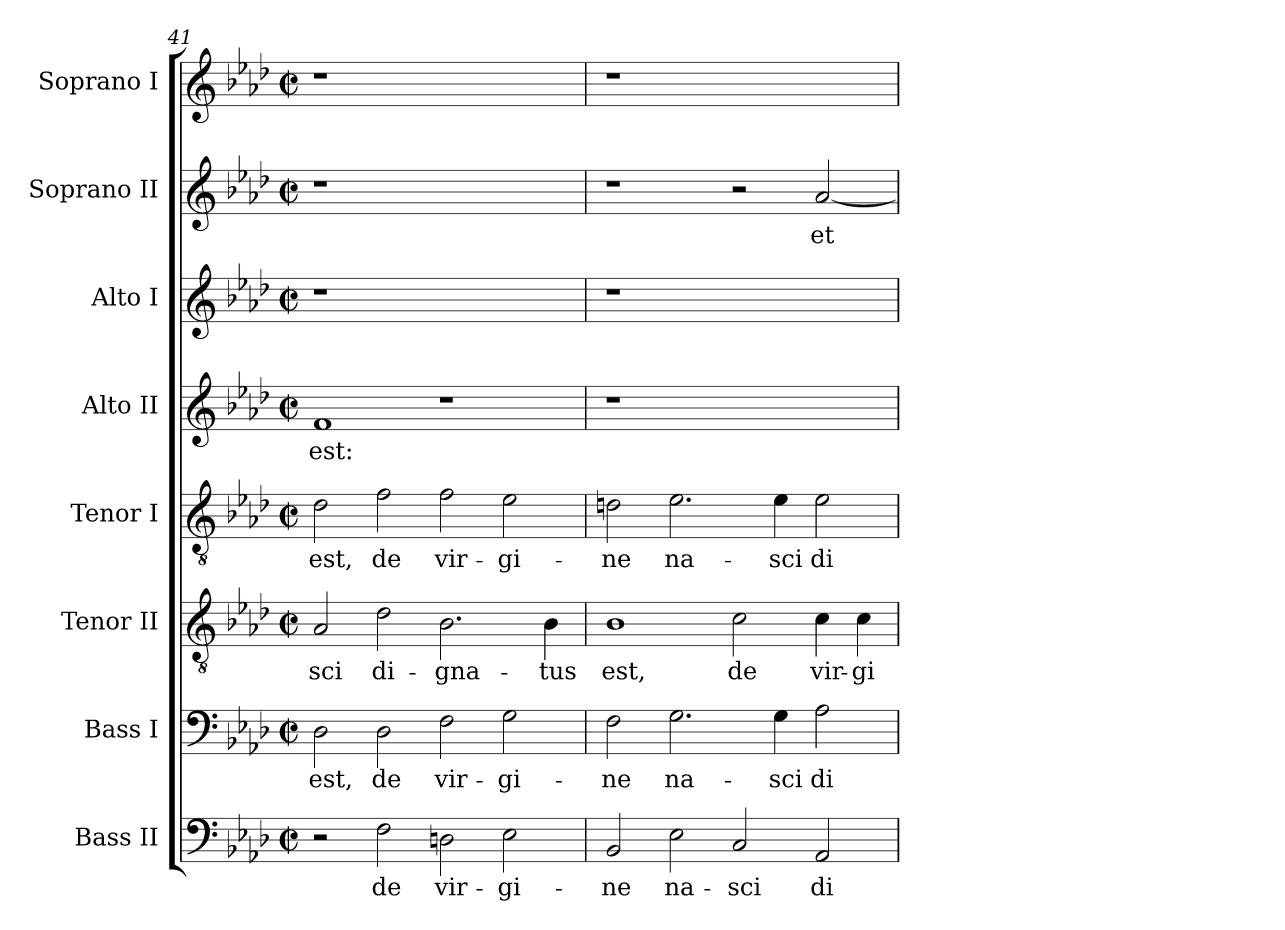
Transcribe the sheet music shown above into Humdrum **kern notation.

**kern	**text	**kern	**text	**kern	**text	**kern	**text	**kern	**text	**kern	**kern	**text	**kern
*part8	*part8	*part7	*part7	*part6	*part6	*part5	*part5	*part4	*part4	*part3	*part2	*part2	*part1
*staff8	*staff8	*staff7	*staff7	*staff6	*staff6	*staff5	*staff5	*staff4	*staff4	*staff3	*staff2	*staff2	*staff1
*I"Bass II	*	*I"Bass I	*	*I"Tenor II	*	*I"Tenor I	*	*I"Alto II	*	*I"Alto I	*I"Soprano II	*	*I"Soprano I
*	*	*	*	*	*	*I'T	*	*	*	*I'A	*	*	*
*clefF4	*	*clefF4	*	*clefGv2	*	*clefGv2	*	*clefG2	*	*clefG2	*clefG2	*	*clefG2
*k[b-e-a-d-]	*	*k[b-e-a-d-]	*	*k[b-e-a-d-]	*	*k[b-e-a-d-]	*	*k[b-e-a-d-]	*	*k[b-e-a-d-]	*k[b-e-a-d-]	*	*k[b-e-a-d-]
*A-:	*	*A-:	*	*A-:	*	*A-:	*	*A-:	*	*A-:	*A-:	*	*A-:
*M2/2	*	*M2/2	*	*M2/2	*	*M2/2	*	*M2/2	*	*M2/2	*M2/2	*	*M2/2
*met(c|)	*	*met(c|)	*	*met(c|)	*	*met(c|)	*	*met(c|)	*	*met(c|)	*met(c|)	*	*met(c|)
=41	=41	=41	=41	=41	=41	=41	=41	=41	=41	=41	=41	=41	=41
!	!	!	!LO:LY:b:color=#000000	!	!	!	!	!	!	!	!	!	!
!	!	!	!	!	!LO:LY:b:color=#000000	!	!	!	!	!	!	!	!
!	!	!	!	!	!	!	!LO:LY:b:color=#000000	!	!	!	!	!	!
!	!	!	!	!	!	!	!	!	!LO:LY:b:color=#000000	!LO:N:vis=1	!LO:N:vis=1	!	!LO:N:vis=1
2r	.	2D-i\	est,	2A-i/	-sci	2d-i\	est,	1fi	est:	1r	1r	.	1r
!	!LO:LY:b:color=#000000	!	!	!	!	!	!	!	!	!	!	!	!
!	!	!	!LO:LY:b:color=#000000	!	!	!	!	!	!	!	!	!	!
!	!	!	!	!	!LO:LY:b:color=#000000	!	!	!	!	!	!	!	!
!	!	!	!	!	!	!	!LO:LY:b:color=#000000	!	!	!	!	!	!
2Fi\	de	2D-i\	de	2d-i\	di-	2fi\	de	.	.	.	.	.	.
!	!LO:LY:b:color=#000000	!	!	!	!	!	!	!	!	!	!	!	!
!	!	!	!LO:LY:b:color=#000000	!	!	!	!	!	!	!	!	!	!
!	!	!	!	!	!LO:LY:b:color=#000000	!	!	!	!	!	!	!	!
!	!	!	!	!	!	!	!LO:LY:b:color=#000000	!	!	!	!	!	!
2Dni\	vir-	2Fi\	vir-	2.B-i\	-gna-	2fi\	vir-	1r	.	1ryy	1ryy	.	1ryy
!	!LO:LY:b:color=#000000	!	!	!	!	!	!	!	!	!	!	!	!
!	!	!	!LO:LY:b:color=#000000	!	!	!	!	!	!	!	!	!	!
!	!	!	!	!	!	!	!LO:LY:b:color=#000000	!	!	!	!	!	!
2E-i\	-gi-	2Gi\	-gi-	.	.	2e-i\	-gi-	.	.	.	.	.	.
!	!	!	!	!	!LO:LY:b:color=#000000	!	!	!	!	!	!	!	!
.	.	.	.	4B-i\	-tus	.	.	.	.	.	.	.	.
=42	=42	=42	=42	=42	=42	=42	=42	=42	=42	=42	=42	=42	=42
!	!LO:LY:b:color=#000000	!	!	!	!	!	!	!	!	!	!	!	!
!	!	!	!LO:LY:b:color=#000000	!	!	!	!	!	!	!	!	!	!
!	!	!	!	!	!LO:LY:b:color=#000000	!	!	!	!	!	!	!	!
!	!	!	!	!	!	!	!LO:LY:b:color=#000000	!LO:N:vis=1	!	!LO:N:vis=1	!	!	!LO:N:vis=1
2BB-i/	-ne	2Fi\	-ne	1B-i	est,	2dni\	-ne	1r	.	1r	1r	.	1r
!	!LO:LY:b:color=#000000	!	!	!	!	!	!	!	!	!	!	!	!
!	!	!	!LO:LY:b:color=#000000	!	!	!	!	!	!	!	!	!	!
!	!	!	!	!	!	!	!LO:LY:b:color=#000000	!	!	!	!	!	!
2E-i\	na-	2.Gi\	na-	.	.	2.e-i\	na-	.	.	.	.	.	.
!	!LO:LY:b:color=#000000	!	!	!	!	!	!	!	!	!	!	!	!
!	!	!	!	!	!LO:LY:b:color=#000000	!	!	!	!	!	!	!	!
2Ci/	-sci	.	.	2ci\	de	.	.	1ryy	.	1ryy	2r	.	1ryy
!	!	!	!LO:LY:b:color=#000000	!	!	!	!	!	!	!	!	!	!
!	!	!	!	!	!	!	!LO:LY:b:color=#000000	!	!	!	!	!	!
.	.	4Gi\	-sci	.	.	4e-i\	-sci	.	.	.	.	.	.
!	!LO:LY:b:color=#000000	!	!	!	!	!	!	!	!	!	!	!	!
!	!	!	!LO:LY:b:color=#000000	!	!	!	!	!	!	!	!	!	!
!	!	!	!	!	!LO:LY:b:color=#000000	!	!	!	!	!	!	!	!
!	!	!	!	!	!	!	!LO:LY:b:color=#000000	!	!	!	!	!	!
!	!	!	!	!	!	!	!	!	!	!	!	!LO:LY:b:color=#000000	!
2AA-i/	di-	2A-i\	di-	4ci\	vir-	2e-i\	di-	.	.	.	[<2a-i/	et	.
!	!	!	!	!	!LO:LY:b:color=#000000	!	!	!	!	!	!	!	!
.	.	.	.	4ci\	-gi-	.	.	.	.	.	.	.	.
=	=	=	=	=	=	=	=	=	=	=	=	=	=
*-	*-	*-	*-	*-	*-	*-	*-	*-	*-	*-	*-	*-	*-
